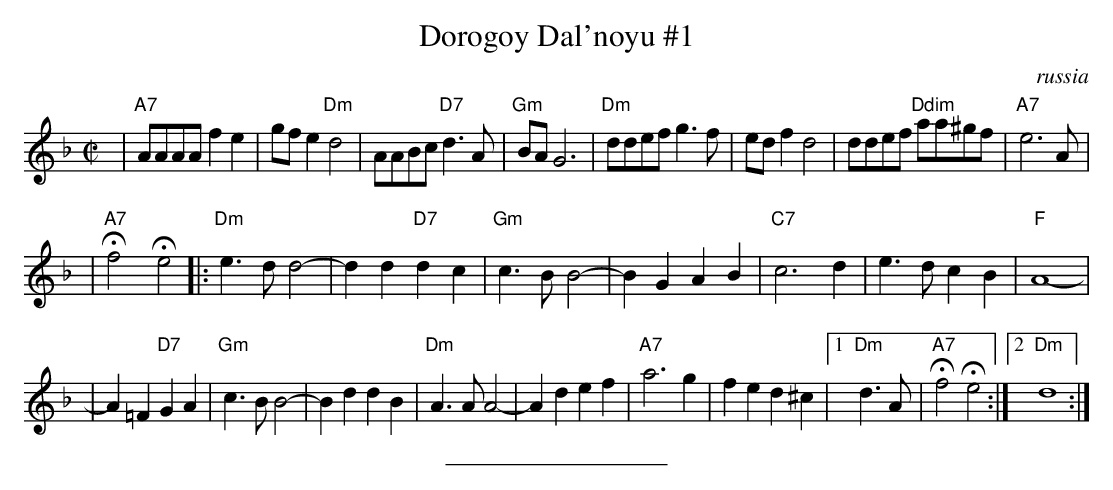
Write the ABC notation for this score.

X:1
T: Dorogoy Dal'noyu #1
O:russia
M: C|
L: 1/8
K: Dm
| "A7"AAAA f2e2 \
| gfe2 "Dm"d4 \
| AABc "D7"d3A \
| "Gm"BA G6 \
| "Dm"ddef g3f \
| edf2 d4 \
| ddef "Ddim"aa^gf \
| "A7"e6 A |
| "A7"Hf4 He4 \
|: "Dm"e3d d4- \
| d2d2 "D7"d2c2 \
| "Gm"c3B B4- \
| B2G2 A2B2 \
| "C7"c6 d2 \
| e3d c2B2 \
| "F"A8- |
| A2=F2 "D7"G2A2 \
| "Gm"c3B B4- \
| B2d2 d2B2 \
| "Dm"A3A A4- \
| A2d2 e2f2 \
| "A7"a6 g2 \
| f2e2 d2^c2 \
|1 "Dm"d3 A \
| "A7"Hf4 He4 \
:|2 "Dm"d8 :|
